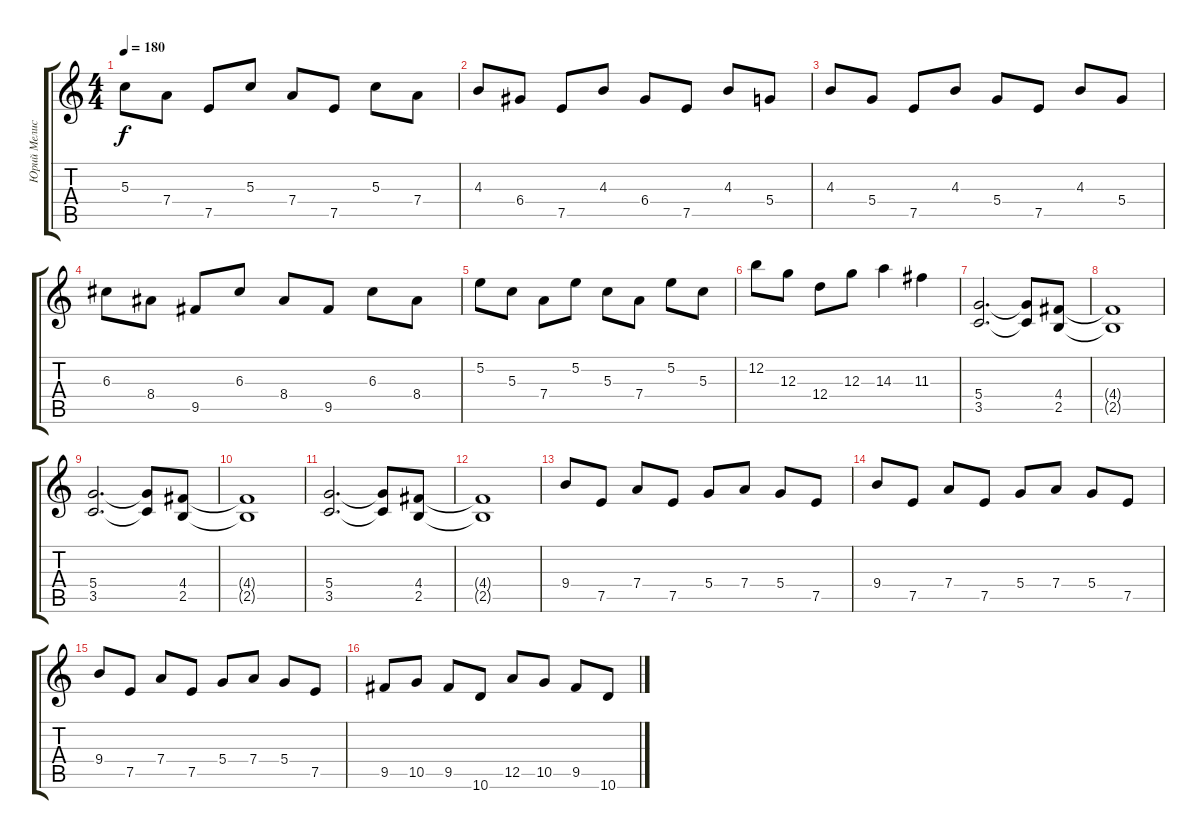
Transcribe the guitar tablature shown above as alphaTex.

\track ("Юрий Мелисов" "Юрий Мелис") {instrument overdrivenguitar}
\staff {score tabs}
\tuning (E4 B3 G3 D3 A2 E2) {hide}
\ts (4 4)
\tempo 180
\clef g2
\ks c
5.3.8{dy f} 7.4.8 7.5.8 5.3.8 7.4.8 7.5.8 5.3.8 7.4.8 |
4.3.8 6.4.8 7.5.8 4.3.8 6.4.8 7.5.8 4.3.8 5.4.8 |
4.3.8 5.4.8 7.5.8 4.3.8 5.4.8 7.5.8 4.3.8 5.4.8 |
6.3.8 8.4.8 9.5.8 6.3.8 8.4.8 9.5.8 6.3.8 8.4.8 |
5.2.8 5.3.8 7.4.8 5.2.8 5.3.8 7.4.8 5.2.8 5.3.8 |
12.2.8 12.3.8 12.4.8 12.3.8 14.3.4 11.3.4 |
(5.4 3.5).2{d} (5.4{t} 3.5{t}).8 (4.4 2.5).8 |
(4.4{t} 2.5{t}).1 |
(5.4 3.5).2{d} (5.4{t} 3.5{t}).8 (4.4 2.5).8 |
(4.4{t} 2.5{t}).1 |
(5.4 3.5).2{d} (5.4{t} 3.5{t}).8 (4.4 2.5).8 |
(4.4{t} 2.5{t}).1 |
9.4.8 7.5.8 7.4.8 7.5.8 5.4.8 7.4.8 5.4.8 7.5.8 |
9.4.8 7.5.8 7.4.8 7.5.8 5.4.8 7.4.8 5.4.8 7.5.8 |
9.4.8 7.5.8 7.4.8 7.5.8 5.4.8 7.4.8 5.4.8 7.5.8 |
9.5.8 10.5.8 9.5.8 10.6.8 12.5.8 10.5.8 9.5.8 10.6.8
